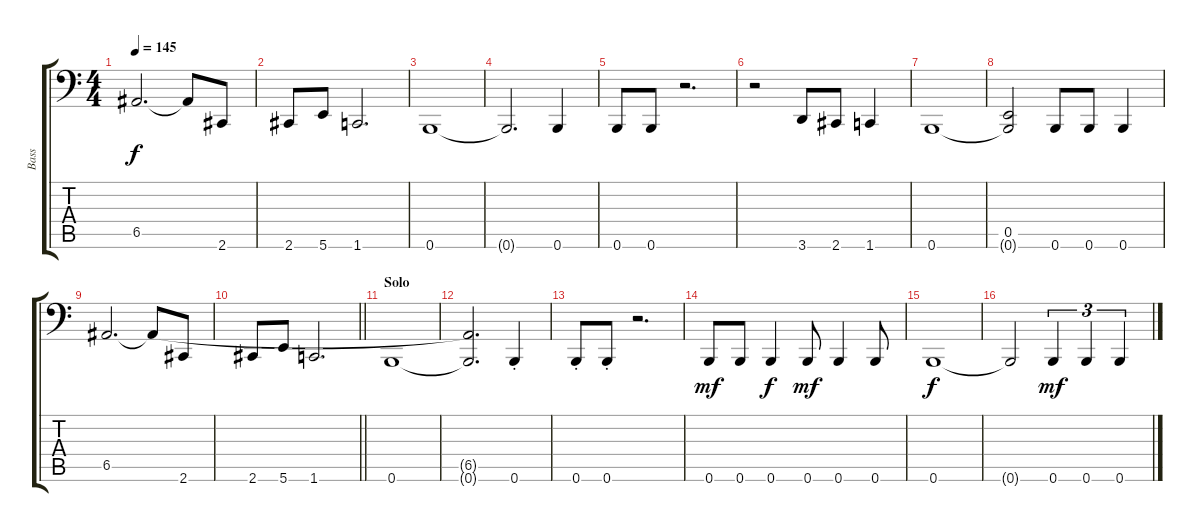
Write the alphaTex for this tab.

\track ("Bass" "Bass") {instrument electricbassfinger}
\staff {score tabs}
\tuning (C3 G2 D2 A1 E1 B0) {hide}
\ts (4 4)
\tempo 145
\clef f4
\ks c
6.5.2{d dy f} 6.5{t}.8 2.6.8 |
2.6.8 5.6.8 1.6.2{d} |
0.6.1 |
0.6{t}.2{d} 0.6.4 |
0.6.8 0.6.8 r.2{d} |
r.2 3.6.8 2.6.8 1.6.4 |
0.6.1 |
(0.5 0.6{t}).2 0.6.8 0.6.8 0.6.4 |
6.5.2{d} 6.5{t}.8 2.6.8 |
\barLineRight lightlight
2.6.8 5.6.8 1.6.2{d} |
\section ("" "Solo")
0.6.1 |
(6.5{t} 0.6{t}).2{d} 0.6{st}.4 |
0.6{st}.8 0.6{st}.8 r.2{d} |
0.6.8{dy mf} 0.6.8 0.6.4{dy f} 0.6.8{dy mf} 0.6.4 0.6.8 |
0.6.1{dy f} |
0.6{t}.2 0.6.4{tu (3 2) dy mf} 0.6.4{tu (3 2)} 0.6.4{tu (3 2)}
